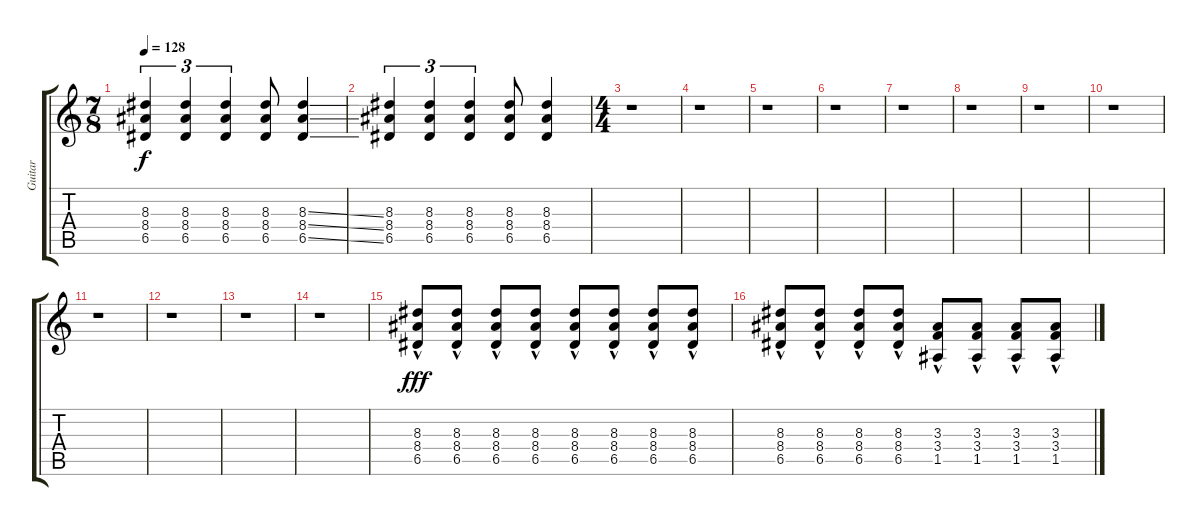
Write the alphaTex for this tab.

\track ("Guitar" "Guitar") {instrument overdrivenguitar}
\staff {score tabs}
\tuning (E4 B3 G3 D3 A2 E2) {hide}
\ts (7 8)
\tempo 128
\clef g2
\ks c
(8.3 8.4 6.5).4{tu (3 2) dy f} (8.3 8.4 6.5).4{tu (3 2)} (8.3 8.4 6.5).4{tu (3 2)} (8.3 8.4 6.5).8 (8.3{ss} 8.4{ss} 6.5{ss}).4 |
(8.3 8.4 6.5).4{tu (3 2)} (8.3 8.4 6.5).4{tu (3 2)} (8.3 8.4 6.5).4{tu (3 2)} (8.3 8.4 6.5).8 (8.3 8.4 6.5).4 |
\ts (4 4)
r.1 |
r.1 |
r.1 |
r.1 |
r.1 |
r.1 |
r.1 |
r.1 |
r.1 |
r.1 |
r.1 |
r.1 |
(8.3 8.4 6.5{hac}).8{dy fff} (8.3 8.4 6.5{hac}).8 (8.3 8.4 6.5{hac}).8 (8.3 8.4 6.5{hac}).8 (8.3 8.4 6.5{hac}).8 (8.3 8.4 6.5{hac}).8 (8.3 8.4 6.5{hac}).8 (8.3 8.4 6.5{hac}).8 |
(8.3 8.4 6.5{hac}).8 (8.3 8.4 6.5{hac}).8 (8.3 8.4 6.5{hac}).8 (8.3 8.4 6.5{hac}).8 (3.3 3.4 1.5{hac}).8 (3.3 3.4 1.5{hac}).8 (3.3 3.4 1.5{hac}).8 (3.3 3.4 1.5{hac}).8
